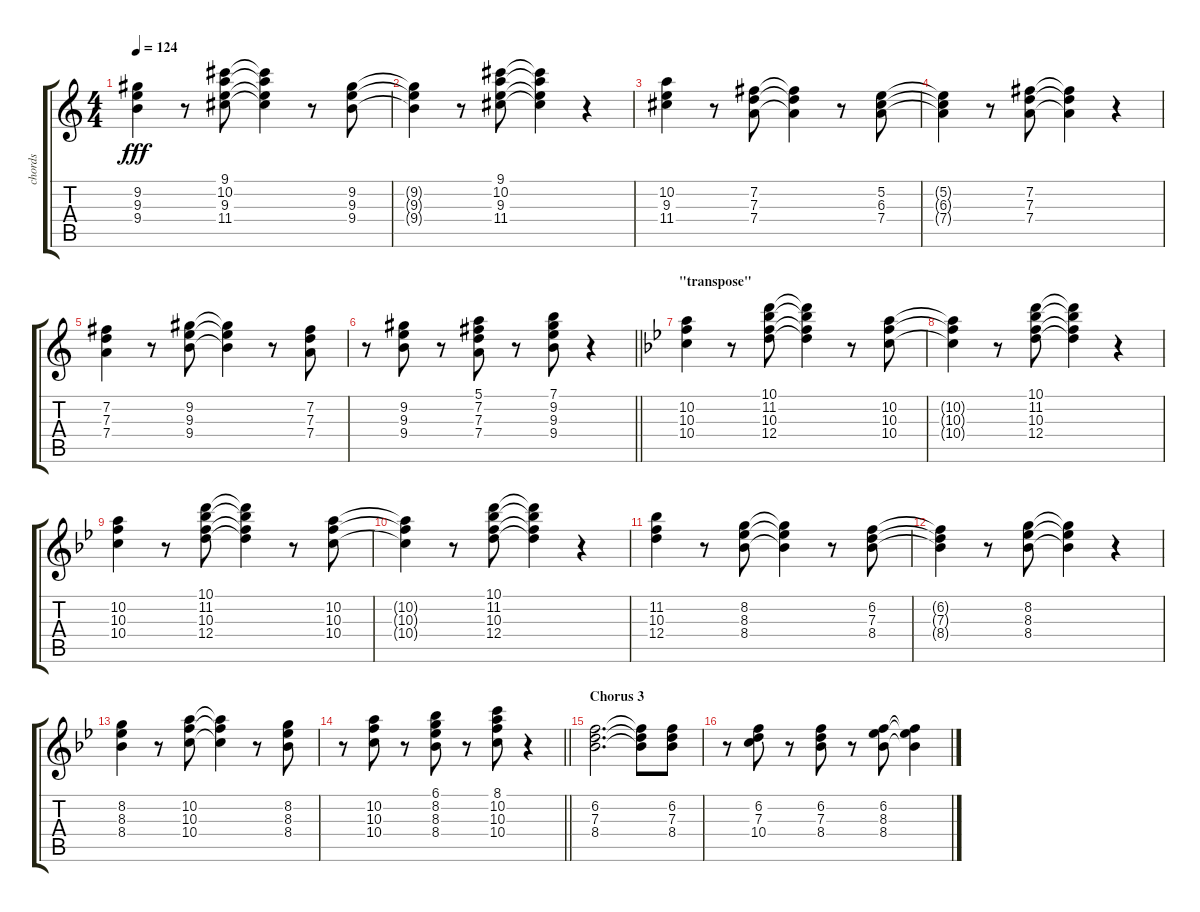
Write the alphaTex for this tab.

\track ("chords" "chords") {instrument electricguitarjazz}
\staff {score tabs}
\tuning (E4 B3 G3 D3 A2 E2) {hide}
\ts (4 4)
\tempo 124
\clef g2
\ks c
(9.2 9.3 9.4).4{dy fff} r.8 (9.1 10.2 9.3 11.4).8 (9.1{t} 10.2{t} 9.3{t} 11.4{t}).4 r.8 (9.2 9.3 9.4).8 |
(9.2{t} 9.3{t} 9.4{t}).4 r.8 (9.1 10.2 9.3 11.4).8 (9.1{t} 10.2{t} 9.3{t} 11.4{t}).4 r.4 |
(10.2 9.3 11.4).4 r.8 (7.2 7.3 7.4).8 (7.2{t} 7.3{t} 7.4{t}).4 r.8 (5.2 6.3 7.4).8 |
(5.2{t} 6.3{t} 7.4{t}).4 r.8 (7.2 7.3 7.4).8 (7.2{t} 7.3{t} 7.4{t}).4 r.4 |
(7.2 7.3 7.4).4 r.8 (9.2 9.3 9.4).8 (9.2{t} 9.3{t} 9.4{t}).4 r.8 (7.2 7.3 7.4).8 |
\barLineRight lightlight
r.8 (9.2 9.3 9.4).8 r.8 (5.1 7.2 7.3 7.4).8 r.8 (7.1 9.2 9.3 9.4).8 r.4 |
\section ("" "\"transpose\"")
\ks bb
(10.2 10.3 10.4).4 r.8 (10.1 11.2 10.3 12.4).8 (10.1{t} 11.2{t} 10.3{t} 12.4{t}).4 r.8 (10.2 10.3 10.4).8 |
(10.2{t} 10.3{t} 10.4{t}).4 r.8 (10.1 11.2 10.3 12.4).8 (10.1{t} 11.2{t} 10.3{t} 12.4{t}).4 r.4 |
(10.2 10.3 10.4).4 r.8 (10.1 11.2 10.3 12.4).8 (10.1{t} 11.2{t} 10.3{t} 12.4{t}).4 r.8 (10.2 10.3 10.4).8 |
(10.2{t} 10.3{t} 10.4{t}).4 r.8 (10.1 11.2 10.3 12.4).8 (10.1{t} 11.2{t} 10.3{t} 12.4{t}).4 r.4 |
(11.2 10.3 12.4).4 r.8 (8.2 8.3 8.4).8 (8.2{t} 8.3{t} 8.4{t}).4 r.8 (6.2 7.3 8.4).8 |
(6.2{t} 7.3{t} 8.4{t}).4 r.8 (8.2 8.3 8.4).8 (8.2{t} 8.3{t} 8.4{t}).4 r.4 |
(8.2 8.3 8.4).4 r.8 (10.2 10.3 10.4).8 (10.2{t} 10.3{t} 10.4{t}).4 r.8 (8.2 8.3 8.4).8 |
\barLineRight lightlight
r.8 (10.2 10.3 10.4).8 r.8 (6.1 8.2 8.3 8.4).8 r.8 (8.1 10.2 10.3 10.4).8 r.4 |
\section ("" "Chorus 3")
(6.2 7.3 8.4).2{d} (6.2{t} 7.3{t} 8.4{t}).8 (6.2 7.3 8.4).8 |
r.8 (6.2 7.3 10.4).8 r.8 (6.2 7.3 8.4).8 r.8 (6.2 8.3 8.4).8 (6.2{t} 8.3{t} 8.4{t}).4
